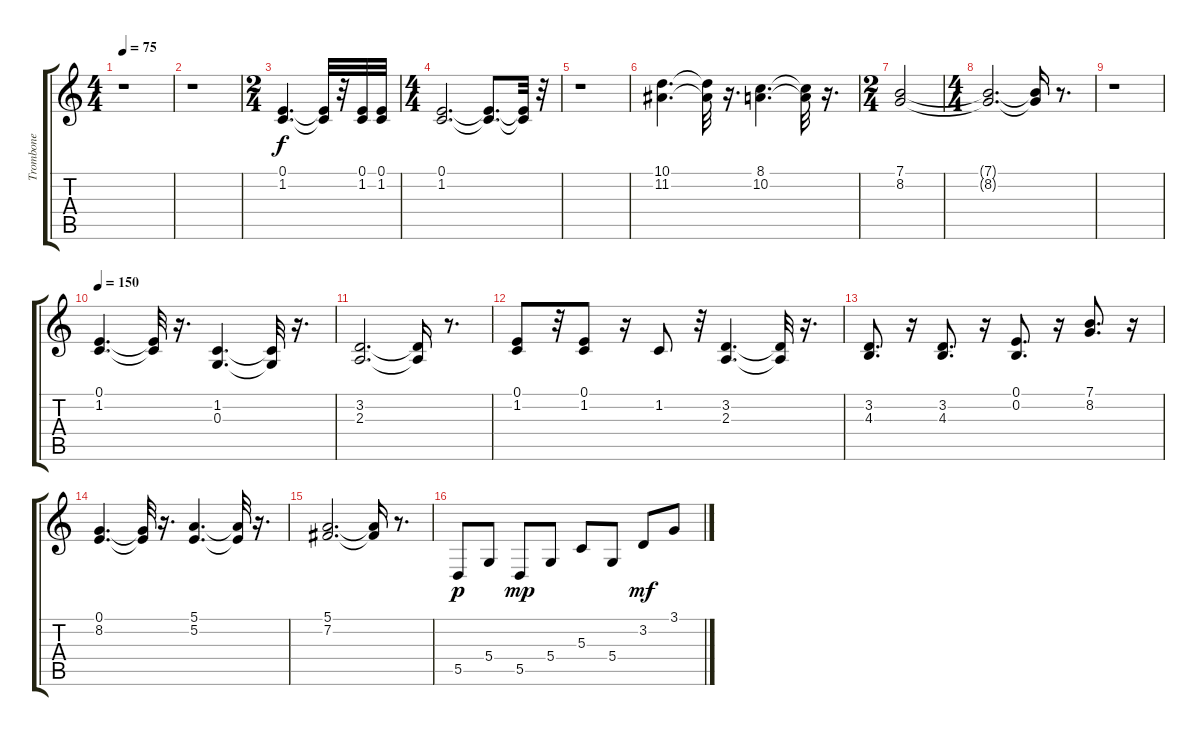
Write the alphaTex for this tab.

\track ("Trombone" "Trombone") {instrument trombone}
\staff {score tabs}
\tuning (E4 B3 G3 D3 A2 E2) {hide}
\ts (4 4)
\tempo 75
\clef g2
\ks c
r.1{dy f instrument trombone} |
r.1 |
\ts (2 4)
(0.1 1.2).4{d} (0.1{t} 1.2{t}).32 r.32 (0.1 1.2).32 (0.1 1.2).32 |
\ts (4 4)
(0.1 1.2).2{d} (0.1{t} 1.2{t}).8{d} (0.1{t} 1.2{t}).32 r.32 |
r.1 |
(10.1 11.2).4{d} (10.1{t} 11.2{t}).32 r.16{d} (8.1 10.2).4{d} (8.1{t} 10.2{t}).32 r.16{d} |
\ts (2 4)
(7.1 8.2).2 |
\ts (4 4)
(7.1{t} 8.2{t}).2{d} (7.1{t} 8.2{t}).16 r.8{d} |
r.1 |
\tempo 150
(0.1 1.2).4{d} (0.1{t} 1.2{t}).32 r.16{d} (1.2 0.3).4{d} (1.2{t} 0.3{t}).32 r.16{d} |
(3.2 2.3).2{d} (3.2{t} 2.3{t}).16 r.8{d} |
(0.1 1.2).8 r.32 (0.1 1.2).8 r.16 1.2.8 r.32 (3.2 2.3).4{d} (3.2{t} 2.3{t}).32 r.16{d} |
(3.2 4.3).8{d} r.16 (3.2 4.3).8{d} r.16 (0.1 0.2).8{d} r.16 (7.1 8.2).8{d} r.16 |
(0.1 8.2).4{d} (0.1{t} 8.2{t}).32 r.16{d} (5.1 5.2).4{d} (5.1{t} 5.2{t}).32 r.16{d} |
(5.1 7.2).2{d} (5.1{t} 7.2{t}).16 r.8{d} |
5.5.8{dy p} 5.4.8 5.5.8{dy mp} 5.4.8 5.3.8 5.4.8 3.2.8{dy mf} 3.1.8
